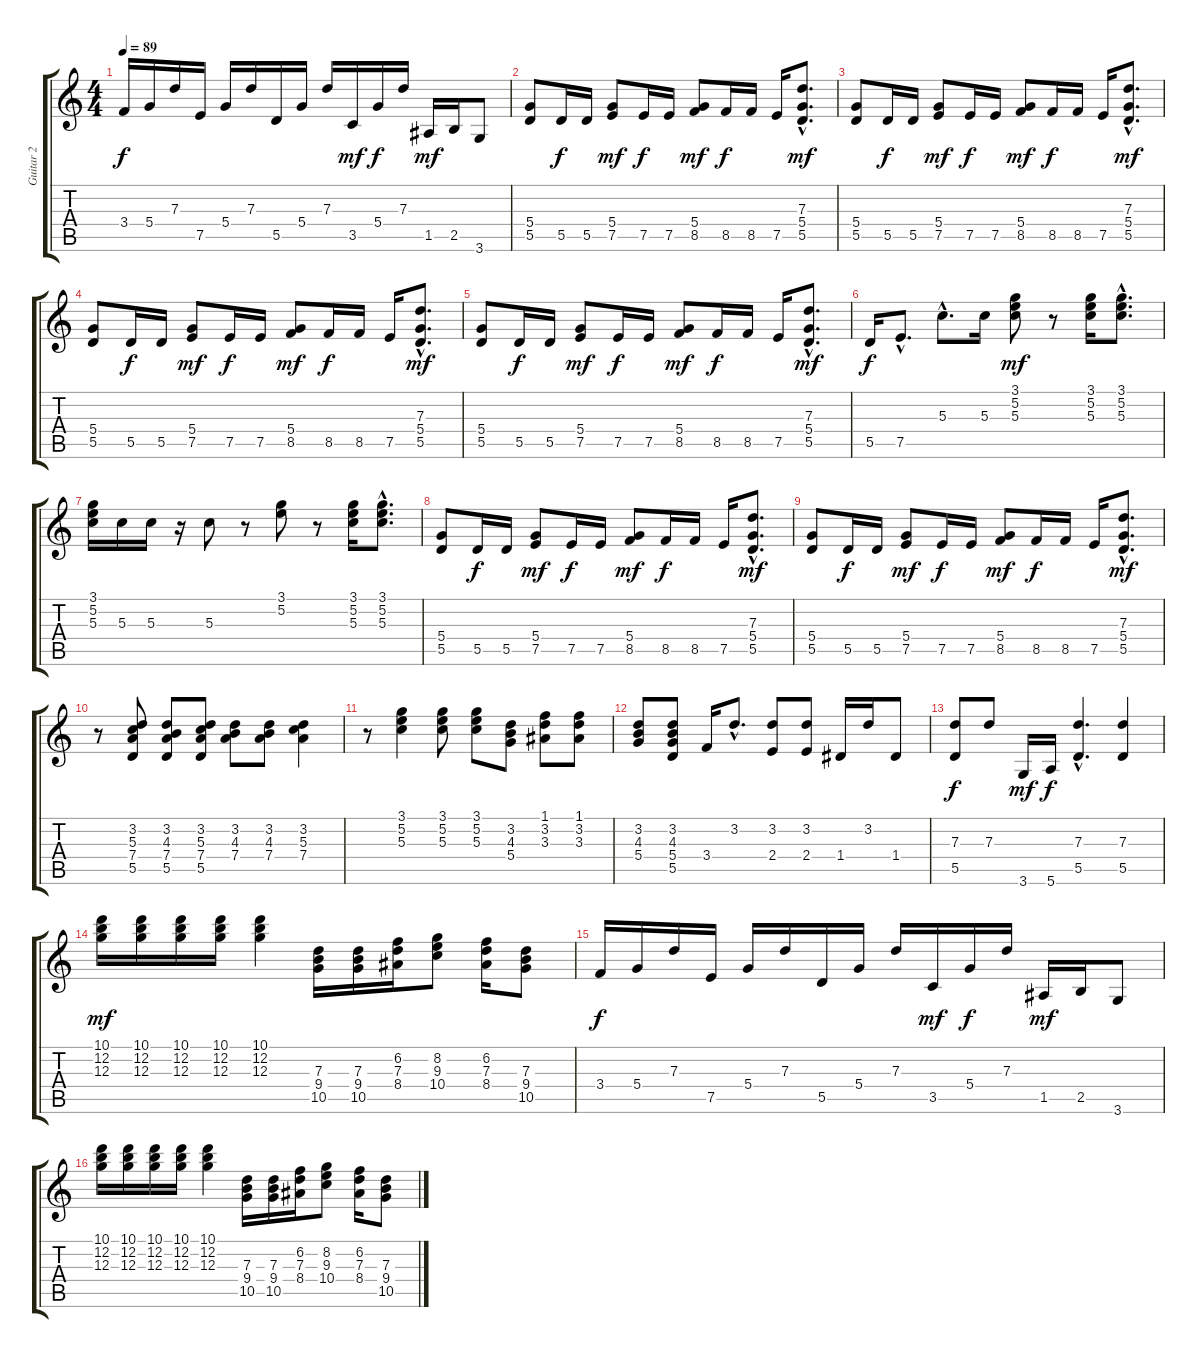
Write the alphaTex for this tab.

\track ("Guitar 2" "Guitar 2") {instrument distortionguitar}
\staff {score tabs}
\tuning (E4 B3 G3 D3 A2 E2) {hide}
\ts (4 4)
\tempo 89
\clef g2
\ks c
3.4.16{dy f} 5.4.16 7.3.16 7.5.16 5.4.16 7.3.16 5.5.16 5.4.16 7.3.16 3.5.16{dy mf} 5.4.16{dy f} 7.3.16 1.5.16{dy mf} 2.5.16 3.6.8 |
(5.4 5.5).8 5.5.16{dy f} 5.5.16 (5.4 7.5).8{dy mf} 7.5.16{dy f} 7.5.16 (5.4 8.5).8{dy mf} 8.5.16{dy f} 8.5.16 7.5.16 (7.3{hac} 5.4{hac} 5.5{hac}).8{d dy mf} |
(5.4 5.5).8 5.5.16{dy f} 5.5.16 (5.4 7.5).8{dy mf} 7.5.16{dy f} 7.5.16 (5.4 8.5).8{dy mf} 8.5.16{dy f} 8.5.16 7.5.16 (7.3{hac} 5.4{hac} 5.5{hac}).8{d dy mf} |
(5.4 5.5).8 5.5.16{dy f} 5.5.16 (5.4 7.5).8{dy mf} 7.5.16{dy f} 7.5.16 (5.4 8.5).8{dy mf} 8.5.16{dy f} 8.5.16 7.5.16 (7.3{hac} 5.4{hac} 5.5{hac}).8{d dy mf} |
(5.4 5.5).8 5.5.16{dy f} 5.5.16 (5.4 7.5).8{dy mf} 7.5.16{dy f} 7.5.16 (5.4 8.5).8{dy mf} 8.5.16{dy f} 8.5.16 7.5.16 (7.3{hac} 5.4{hac} 5.5{hac}).8{d dy mf} |
5.5.16{dy f} 7.5{hac}.8{d} 5.3{hac}.8{d} 5.3.16 (3.1 5.2 5.3).8{dy mf} r.8 (3.1 5.2 5.3).16 (3.1{hac} 5.2{hac} 5.3{hac}).8{d} |
(3.1 5.2 5.3).16 5.3.16 5.3.16 r.16 5.3.8 r.8 (3.1 5.2).8 r.8 (3.1 5.2 5.3).16 (3.1{hac} 5.2{hac} 5.3{hac}).8{d} |
(5.4 5.5).8 5.5.16{dy f} 5.5.16 (5.4 7.5).8{dy mf} 7.5.16{dy f} 7.5.16 (5.4 8.5).8{dy mf} 8.5.16{dy f} 8.5.16 7.5.16 (7.3{hac} 5.4{hac} 5.5{hac}).8{d dy mf} |
(5.4 5.5).8 5.5.16{dy f} 5.5.16 (5.4 7.5).8{dy mf} 7.5.16{dy f} 7.5.16 (5.4 8.5).8{dy mf} 8.5.16{dy f} 8.5.16 7.5.16 (7.3{hac} 5.4{hac} 5.5{hac}).8{d dy mf} |
r.8 (3.2 5.3 7.4 5.5).8 (3.2 4.3 7.4 5.5).8 (3.2 5.3 7.4 5.5).8 (3.2 4.3 7.4).8 (3.2 4.3 7.4).8 (3.2 5.3 7.4).4 |
r.8 (3.1 5.2 5.3).4 (3.1 5.2 5.3).8 (3.1 5.2 5.3).8 (3.2 4.3 5.4).8 (1.1 3.2 3.3).8 (1.1 3.2 3.3).8 |
(3.2 4.3 5.4).8 (3.2 4.3 5.4 5.5).8 3.4.16 3.2{hac}.8{d} (3.2 2.4).8 (3.2 2.4).8 1.4.16 3.2.16 1.4.8 |
(7.3 5.5).8{dy f} 7.3.8 3.6.16{dy mf} 5.6.16{dy f} (7.3{hac} 5.5{hac}).4{d} (7.3 5.5).4 |
(10.1 12.2 12.3).16{dy mf} (10.1 12.2 12.3).16 (10.1 12.2 12.3).16 (10.1 12.2 12.3).16 (10.1 12.2 12.3).4 (7.3 9.4 10.5).16 (7.3 9.4 10.5).16 (6.2 7.3 8.4).16 (8.2 9.3 10.4).8 (6.2 7.3 8.4).16 (7.3 9.4 10.5).8 |
3.4.16{dy f} 5.4.16 7.3.16 7.5.16 5.4.16 7.3.16 5.5.16 5.4.16 7.3.16 3.5.16{dy mf} 5.4.16{dy f} 7.3.16 1.5.16{dy mf} 2.5.16 3.6.8 |
(10.1 12.2 12.3).16 (10.1 12.2 12.3).16 (10.1 12.2 12.3).16 (10.1 12.2 12.3).16 (10.1 12.2 12.3).4 (7.3 9.4 10.5).16 (7.3 9.4 10.5).16 (6.2 7.3 8.4).16 (8.2 9.3 10.4).8 (6.2 7.3 8.4).16 (7.3 9.4 10.5).8
